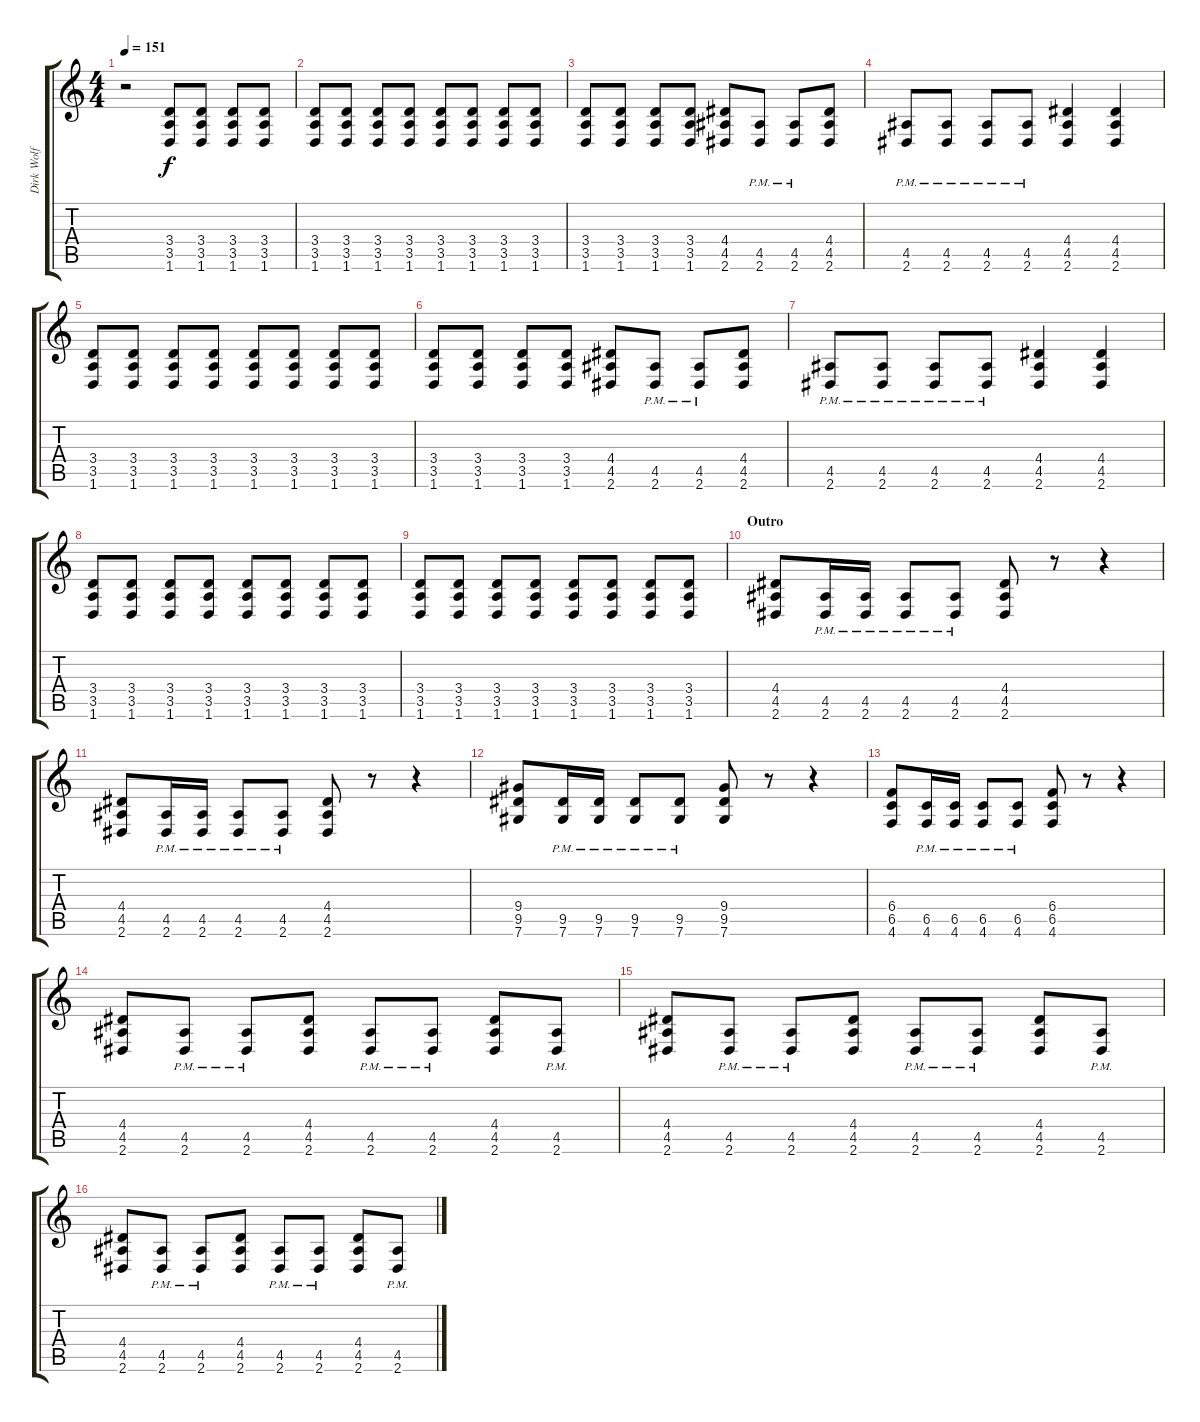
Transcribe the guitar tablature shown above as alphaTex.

\track ("Dirk Wolf" "Dirk Wolf") {instrument distortionguitar}
\staff {score tabs}
\tuning (Db4 Ab3 E3 B2 Gb2 Db2) {hide}
\ts (4 4)
\tempo 151
\clef g2
\ks c
r.2{dy f} (3.4 3.5 1.6).8 (3.4 3.5 1.6).8 (3.4 3.5 1.6).8 (3.4 3.5 1.6).8 |
(3.4 3.5 1.6).8 (3.4 3.5 1.6).8 (3.4 3.5 1.6).8 (3.4 3.5 1.6).8 (3.4 3.5 1.6).8 (3.4 3.5 1.6).8 (3.4 3.5 1.6).8 (3.4 3.5 1.6).8 |
(3.4 3.5 1.6).8 (3.4 3.5 1.6).8 (3.4 3.5 1.6).8 (3.4 3.5 1.6).8 (4.4 4.5 2.6).8 (4.5{pm} 2.6{pm}).8 (4.5{pm} 2.6{pm}).8 (4.4 4.5 2.6).8 |
(4.5{pm} 2.6{pm}).8 (4.5{pm} 2.6{pm}).8 (4.5{pm} 2.6{pm}).8 (4.5{pm} 2.6{pm}).8 (4.4 4.5 2.6).4 (4.4 4.5 2.6).4 |
(3.4 3.5 1.6).8 (3.4 3.5 1.6).8 (3.4 3.5 1.6).8 (3.4 3.5 1.6).8 (3.4 3.5 1.6).8 (3.4 3.5 1.6).8 (3.4 3.5 1.6).8 (3.4 3.5 1.6).8 |
(3.4 3.5 1.6).8 (3.4 3.5 1.6).8 (3.4 3.5 1.6).8 (3.4 3.5 1.6).8 (4.4 4.5 2.6).8 (4.5{pm} 2.6{pm}).8 (4.5{pm} 2.6{pm}).8 (4.4 4.5 2.6).8 |
(4.5{pm} 2.6{pm}).8 (4.5{pm} 2.6{pm}).8 (4.5{pm} 2.6{pm}).8 (4.5{pm} 2.6{pm}).8 (4.4 4.5 2.6).4 (4.4 4.5 2.6).4 |
(3.4 3.5 1.6).8 (3.4 3.5 1.6).8 (3.4 3.5 1.6).8 (3.4 3.5 1.6).8 (3.4 3.5 1.6).8 (3.4 3.5 1.6).8 (3.4 3.5 1.6).8 (3.4 3.5 1.6).8 |
(3.4 3.5 1.6).8 (3.4 3.5 1.6).8 (3.4 3.5 1.6).8 (3.4 3.5 1.6).8 (3.4 3.5 1.6).8 (3.4 3.5 1.6).8 (3.4 3.5 1.6).8 (3.4 3.5 1.6).8 |
\section ("" "Outro")
(4.4 4.5 2.6).8 (4.5{pm} 2.6{pm}).16 (4.5{pm} 2.6{pm}).16 (4.5{pm} 2.6{pm}).8 (4.5{pm} 2.6{pm}).8 (4.4 4.5 2.6).8 r.8 r.4 |
(4.4 4.5 2.6).8 (4.5{pm} 2.6{pm}).16 (4.5{pm} 2.6{pm}).16 (4.5{pm} 2.6{pm}).8 (4.5{pm} 2.6{pm}).8 (4.4 4.5 2.6).8 r.8 r.4 |
(9.4 9.5 7.6).8 (9.5{pm} 7.6{pm}).16 (9.5{pm} 7.6{pm}).16 (9.5{pm} 7.6{pm}).8 (9.5{pm} 7.6{pm}).8 (9.4 9.5 7.6).8 r.8 r.4 |
(6.4 6.5 4.6).8 (6.5{pm} 4.6{pm}).16 (6.5{pm} 4.6{pm}).16 (6.5{pm} 4.6{pm}).8 (6.5{pm} 4.6{pm}).8 (6.4 6.5 4.6).8 r.8 r.4 |
(4.4 4.5 2.6).8 (4.5{pm} 2.6{pm}).8 (4.5{pm} 2.6{pm}).8 (4.4 4.5 2.6).8 (4.5{pm} 2.6{pm}).8 (4.5{pm} 2.6{pm}).8 (4.4 4.5 2.6).8 (4.5{pm} 2.6{pm}).8 |
(4.4 4.5 2.6).8 (4.5{pm} 2.6{pm}).8 (4.5{pm} 2.6{pm}).8 (4.4 4.5 2.6).8 (4.5{pm} 2.6{pm}).8 (4.5{pm} 2.6{pm}).8 (4.4 4.5 2.6).8 (4.5{pm} 2.6{pm}).8 |
(4.4 4.5 2.6).8 (4.5{pm} 2.6{pm}).8 (4.5{pm} 2.6{pm}).8 (4.4 4.5 2.6).8 (4.5{pm} 2.6{pm}).8 (4.5{pm} 2.6{pm}).8 (4.4 4.5 2.6).8 (4.5{pm} 2.6{pm}).8
